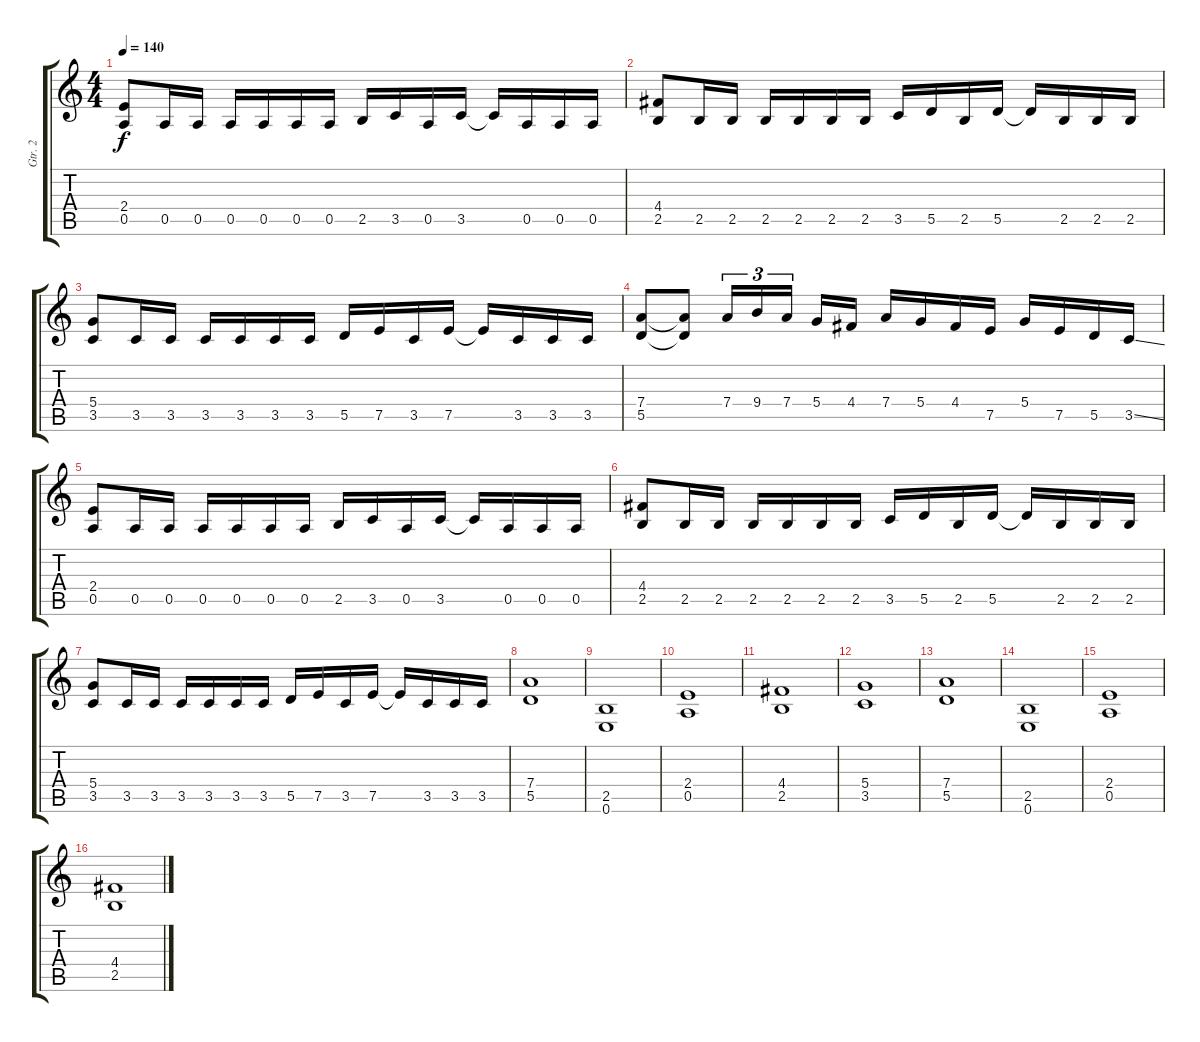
\track ("Gtr. 2" "Gtr. 2") {instrument distortionguitar}
\staff {score tabs}
\tuning (E4 B3 G3 D3 A2 E2) {hide}
\ts (4 4)
\tempo 140
\clef g2
\ks c
(2.4 0.5).8{dy f} 0.5.16 0.5.16 0.5.16 0.5.16 0.5.16 0.5.16 2.5.16 3.5.16 0.5.16 3.5.16 3.5{t}.16 0.5.16 0.5.16 0.5.16 |
(4.4 2.5).8 2.5.16 2.5.16 2.5.16 2.5.16 2.5.16 2.5.16 3.5.16 5.5.16 2.5.16 5.5.16 5.5{t}.16 2.5.16 2.5.16 2.5.16 |
(5.4 3.5).8 3.5.16 3.5.16 3.5.16 3.5.16 3.5.16 3.5.16 5.5.16 7.5.16 3.5.16 7.5.16 7.5{t}.16 3.5.16 3.5.16 3.5.16 |
(7.4 5.5).8 (7.4{t} 5.5{t}).8 7.4.16{tu (3 2)} 9.4.16{tu (3 2)} 7.4.16{tu (3 2)} 5.4.16 4.4.16 7.4.16 5.4.16 4.4.16 7.5.16 5.4.16 7.5.16 5.5.16 3.5{ss}.16 |
(2.4 0.5).8 0.5.16 0.5.16 0.5.16 0.5.16 0.5.16 0.5.16 2.5.16 3.5.16 0.5.16 3.5.16 3.5{t}.16 0.5.16 0.5.16 0.5.16 |
(4.4 2.5).8 2.5.16 2.5.16 2.5.16 2.5.16 2.5.16 2.5.16 3.5.16 5.5.16 2.5.16 5.5.16 5.5{t}.16 2.5.16 2.5.16 2.5.16 |
(5.4 3.5).8 3.5.16 3.5.16 3.5.16 3.5.16 3.5.16 3.5.16 5.5.16 7.5.16 3.5.16 7.5.16 7.5{t}.16 3.5.16 3.5.16 3.5.16 |
(7.4 5.5).1 |
(2.5 0.6).1 |
(2.4 0.5).1 |
(4.4 2.5).1 |
(5.4 3.5).1 |
(7.4 5.5).1 |
(2.5 0.6).1 |
(2.4 0.5).1 |
(4.4 2.5).1
